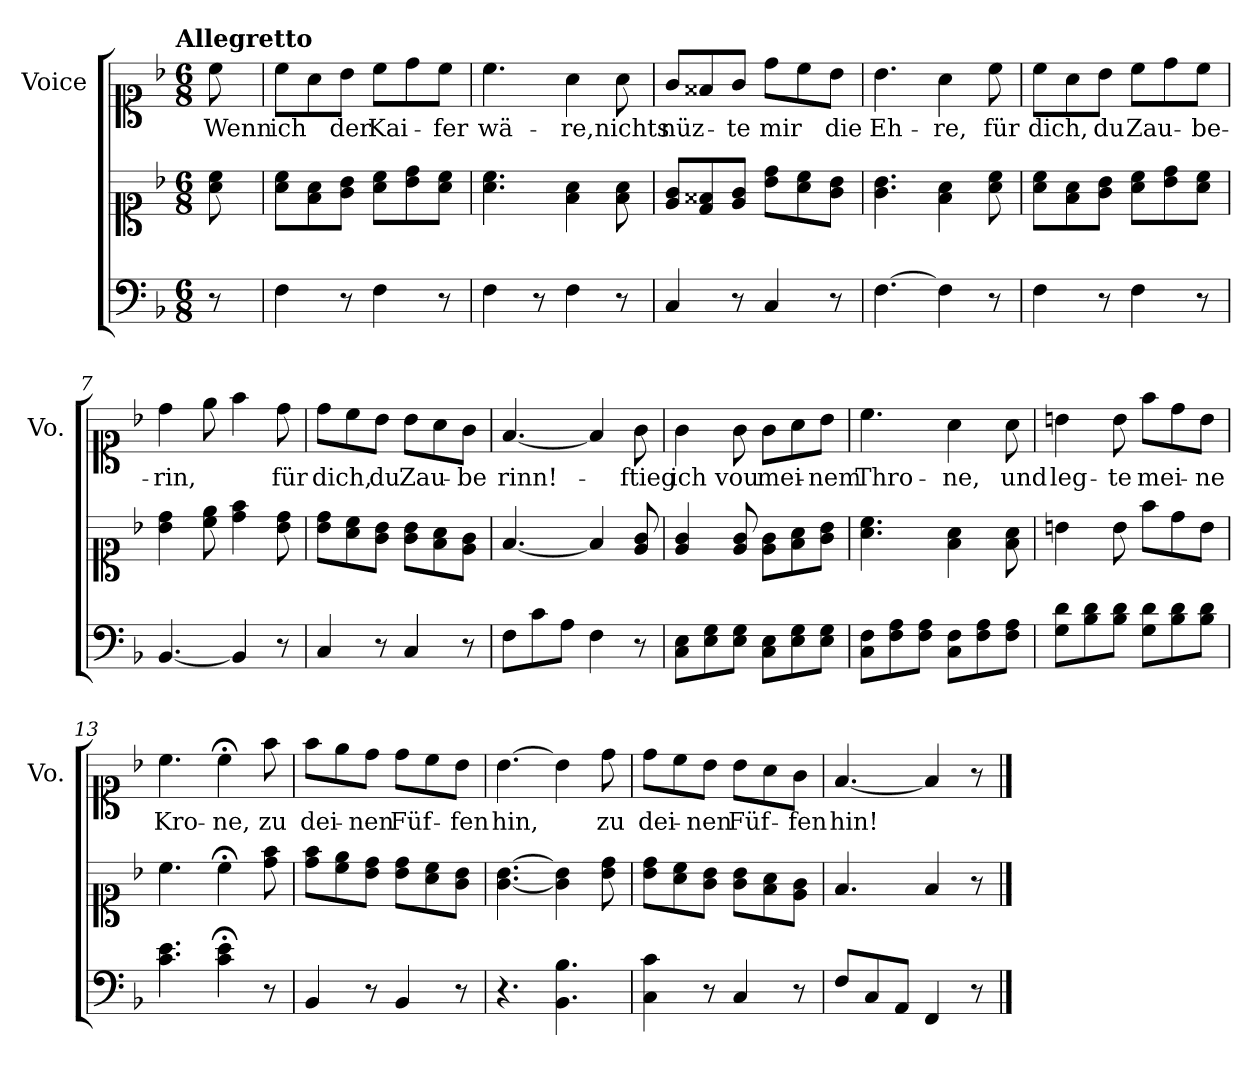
**kern	**kern	**kern	**text
*part2	*part2	*part1	*part1
*staff3	*staff2	*staff1	*staff1
*	*	*I"Voice	*
*	*	*I'Vo.	*
*clefF4	*clefC1	*clefC1	*
*k[b-]	*k[b-]	*k[b-]	*
!!LO:TX:omd:t=Allegretto
*M6/8	*M6/8	*M6/8	*
*MM116	*MM116	*MM116	*
=1	=1	=1	=1
8r	8a\ 8cc\	8cc\	Wenn
=2	=2	=2	=2
4F\	8a\ 8cc\L	8cc\L	ich
.	8f\ 8a\	8a\	.
8r	8g\ 8b-\J	8b-\J	der
4F\	8a\ 8cc\L	8cc\L	Kai-
.	8b-\ 8dd\	8dd\	.
8r	8a\ 8cc\J	8cc\J	-fer
=3	=3	=3	=3
4F\	4.a\ 4.cc\	4.cc\	wä-
8r	.	.	.
4F\	4f\ 4a\	4a\	-re,
8r	8f\ 8a\	8a\	nichts
=4	=4	=4	=4
4C/	8e/ 8g/L	8g/L	nüz-
.	8d/ 8f##X/	8f##X/	.
8r	8e/ 8g/J	8g/J	-te
4C/	8b-\ 8dd\L	8dd\L	mir
.	8a\ 8cc\	8cc\	.
8r	8g\ 8b-\J	8b-\J	die
=5	=5	=5	=5
[4.F\	4.g\ 4.b-\	4.b-\	Eh-
4F\]	4f\ 4a\	4a\	-re,
8r	8a\ 8cc\	8cc\	für
=6	=6	=6	=6
4F\	8a\ 8cc\L	8cc\L	dich,
.	8f\ 8a\	8a\	.
8r	8g\ 8b-\J	8b-\J	du
4F\	8a\ 8cc\L	8cc\L	Zau-
.	8b-\ 8dd\	8dd\	.
8r	8a\ 8cc\J	8cc\J	-be-
=7	=7	=7	=7
[4.BB-/	4b-\ 4dd\	4dd\	-rin,
.	8cc\ 8ee\	8ee\	.
4BB-/]	4dd\ 4ff\	4ff\	.
8r	8b-\ 8dd\	8dd\	für
!!LO:LB:g=z
=8	=8	=8	=8
4C/	8b-\ 8dd\L	8dd\L	dich,
.	8a\ 8cc\	8cc\	.
8r	8g\ 8b-\J	8b-\J	du
4C/	8g\ 8b-\L	8b-\L	Zau-
.	8f\ 8a\	8a\	.
8r	8e\ 8g\J	8g\J	-be
=9	=9	=9	=9
8F\L	[4.f/	[4.f/	rinn!-
8c\	.	.	.
8A\J	.	.	.
4F\	4f/]	4f/]	.
8r	8e/ 8g/	8g\	-ftieg
=10	=10	=10	=10
8C\ 8E\L	4e/ 4g/	4g\	ich
8E\ 8G\	.	.	.
8E\ 8G\J	8e/ 8g/	8g\	vou
8C\ 8E\L	8e\ 8g\L	8g\L	mei-
8E\ 8G\	8f\ 8a\	8a\	.
8E\ 8G\J	8g\ 8b-\J	8b-\J	-nem
=11	=11	=11	=11
8C\ 8F\L	4.a\ 4.cc\	4.cc\	Thro-
8F\ 8A\	.	.	.
8F\ 8A\J	.	.	.
8C\ 8F\L	4f\ 4a\	4a\	-ne,
8F\ 8A\	.	.	.
8F\ 8A\J	8f\ 8a\	8a\	und
=12	=12	=12	=12
8G\ 8d\L	4bn\	4bn\	leg-
8B-\ 8d\	.	.	.
8B-\ 8d\J	8b\	8b\	-te
8G\ 8d\L	8ff\L	8ff\L	mei-
8B-\ 8d\	8dd\	8dd\	.
8B-\ 8d\J	8b\J	8b\J	-ne
=13	=13	=13	=13
4.c\ 4.e\	4.cc\	4.cc\	Kro-
4c;<\ 4e;<\	4cc;<\	4cc;<\	-ne,
8r	8dd\ 8ff\	8ff\	zu
!!LO:LB:g=z
=14	=14	=14	=14
4BB-/	8dd\ 8ff\L	8ff\L	dei-
.	8cc\ 8ee\	8ee\	.
8r	8b-\ 8dd\J	8dd\J	-nen
4BB-/	8b-\ 8dd\L	8dd\L	Füf-
.	8a\ 8cc\	8cc\	.
8r	8g\ 8b-\J	8b-\J	-fen
=15	=15	=15	=15
4.r	[4.g\ [4.b-\	[4.b-\	hin,
4.BB-\ 4.B-\	4g]\ 4b-]\	4b-\]	.
.	8b-\ 8dd\	8dd\	zu
=16	=16	=16	=16
4C\ 4c\	8b-\ 8dd\L	8dd\L	dei-
.	8a\ 8cc\	8cc\	.
8r	8g\ 8b-\J	8b-\J	-nen
4C/	8g\ 8b-\L	8b-\L	Füf-
.	8f\ 8a\	8a\	.
8r	8e\ 8g\J	8g\J	-fen
=17	=17	=17	=17
8F/L	4.f/	[4.f/	hin!
8C/	.	.	.
8AA/J	.	.	.
4FF/	4f/	4f/]	.
8r	8r	8r	.
==	==	==	==
*-	*-	*-	*-
